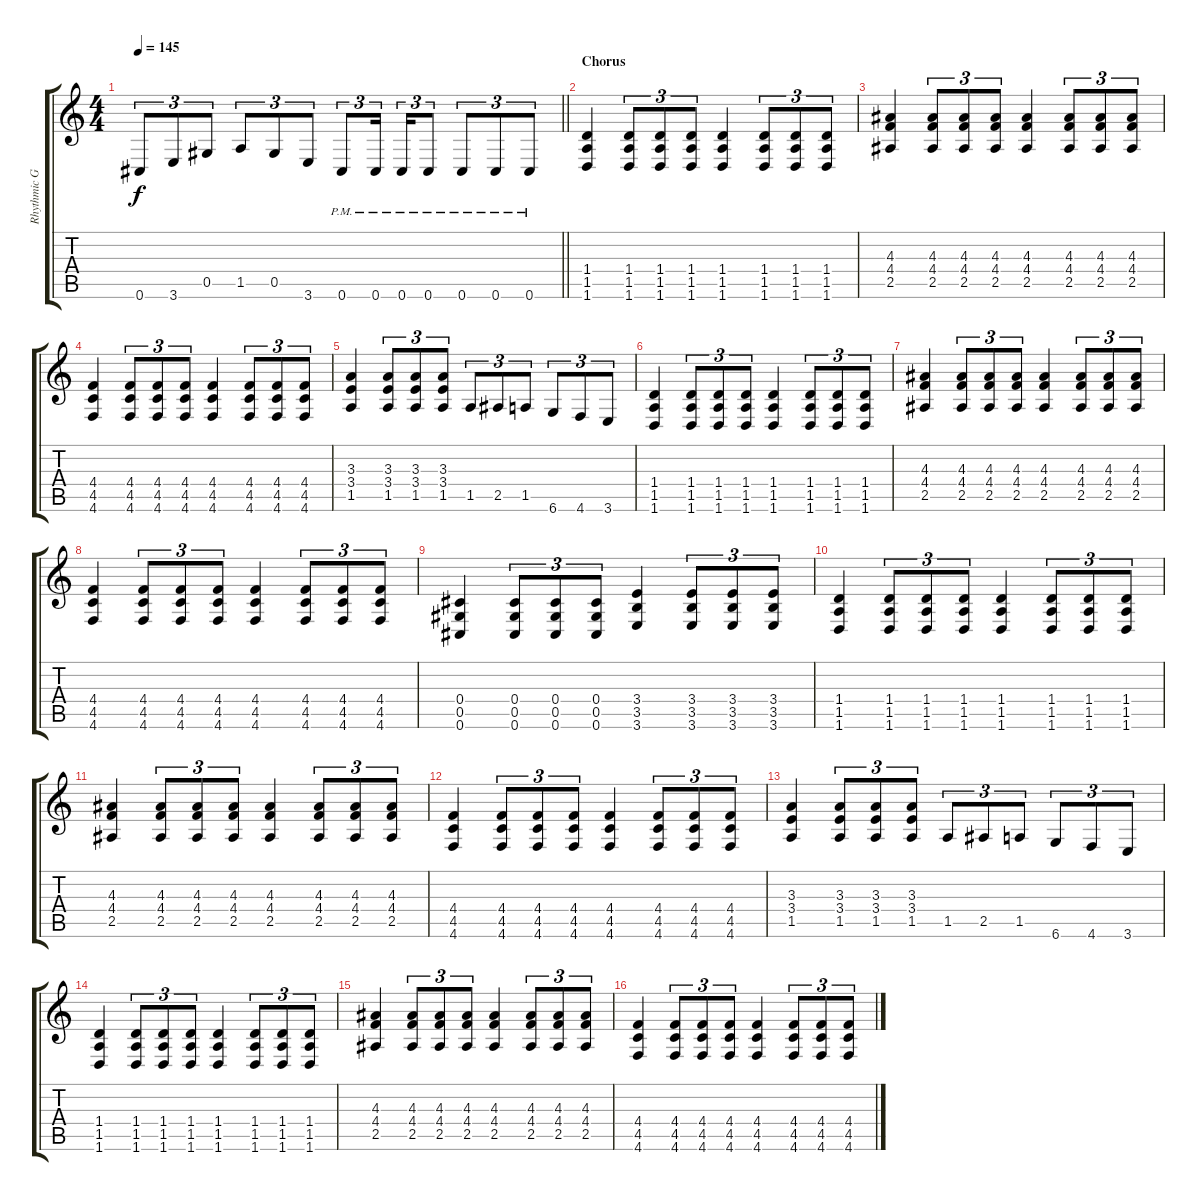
\track ("Rhythmic Guitar" "Rhythmic G") {instrument distortionguitar}
\staff {score tabs}
\tuning (Eb4 Bb3 Gb3 Db3 Ab2 Db2) {hide}
\ts (4 4)
\tempo 145
\clef g2
\barLineRight lightlight
\ks c
0.6.8{tu (3 2) dy f} 3.6.8{tu (3 2)} 0.5.8{tu (3 2)} 1.5.8{tu (3 2)} 0.5.8{tu (3 2)} 3.6.8{tu (3 2)} 0.6{pm}.8{tu (3 2)} 0.6{pm}.16{tu (3 2) beam splitsecondary} 0.6{pm}.16{tu (3 2)} 0.6{pm}.8{tu (3 2)} 0.6{pm}.8{tu (3 2)} 0.6{pm}.8{tu (3 2)} 0.6{pm}.8{tu (3 2)} |
\section ("" "Chorus")
(1.4 1.5 1.6).4 (1.4 1.5 1.6).8{tu (3 2)} (1.4 1.5 1.6).8{tu (3 2)} (1.4 1.5 1.6).8{tu (3 2)} (1.4 1.5 1.6).4 (1.4 1.5 1.6).8{tu (3 2)} (1.4 1.5 1.6).8{tu (3 2)} (1.4 1.5 1.6).8{tu (3 2)} |
(4.3 4.4 2.5).4 (4.3 4.4 2.5).8{tu (3 2)} (4.3 4.4 2.5).8{tu (3 2)} (4.3 4.4 2.5).8{tu (3 2)} (4.3 4.4 2.5).4 (4.3 4.4 2.5).8{tu (3 2)} (4.3 4.4 2.5).8{tu (3 2)} (4.3 4.4 2.5).8{tu (3 2)} |
(4.4 4.5 4.6).4 (4.4 4.5 4.6).8{tu (3 2)} (4.4 4.5 4.6).8{tu (3 2)} (4.4 4.5 4.6).8{tu (3 2)} (4.4 4.5 4.6).4 (4.4 4.5 4.6).8{tu (3 2)} (4.4 4.5 4.6).8{tu (3 2)} (4.4 4.5 4.6).8{tu (3 2)} |
(3.3 3.4 1.5).4 (3.3 3.4 1.5).8{tu (3 2)} (3.3 3.4 1.5).8{tu (3 2)} (3.3 3.4 1.5).8{tu (3 2)} 1.5.8{tu (3 2)} 2.5.8{tu (3 2)} 1.5.8{tu (3 2)} 6.6.8{tu (3 2)} 4.6.8{tu (3 2)} 3.6.8{tu (3 2)} |
(1.4 1.5 1.6).4 (1.4 1.5 1.6).8{tu (3 2)} (1.4 1.5 1.6).8{tu (3 2)} (1.4 1.5 1.6).8{tu (3 2)} (1.4 1.5 1.6).4 (1.4 1.5 1.6).8{tu (3 2)} (1.4 1.5 1.6).8{tu (3 2)} (1.4 1.5 1.6).8{tu (3 2)} |
(4.3 4.4 2.5).4 (4.3 4.4 2.5).8{tu (3 2)} (4.3 4.4 2.5).8{tu (3 2)} (4.3 4.4 2.5).8{tu (3 2)} (4.3 4.4 2.5).4 (4.3 4.4 2.5).8{tu (3 2)} (4.3 4.4 2.5).8{tu (3 2)} (4.3 4.4 2.5).8{tu (3 2)} |
(4.4 4.5 4.6).4 (4.4 4.5 4.6).8{tu (3 2)} (4.4 4.5 4.6).8{tu (3 2)} (4.4 4.5 4.6).8{tu (3 2)} (4.4 4.5 4.6).4 (4.4 4.5 4.6).8{tu (3 2)} (4.4 4.5 4.6).8{tu (3 2)} (4.4 4.5 4.6).8{tu (3 2)} |
(0.4 0.5 0.6).4 (0.4 0.5 0.6).8{tu (3 2)} (0.4 0.5 0.6).8{tu (3 2)} (0.4 0.5 0.6).8{tu (3 2)} (3.4 3.5 3.6).4 (3.4 3.5 3.6).8{tu (3 2)} (3.4 3.5 3.6).8{tu (3 2)} (3.4 3.5 3.6).8{tu (3 2)} |
(1.4 1.5 1.6).4 (1.4 1.5 1.6).8{tu (3 2)} (1.4 1.5 1.6).8{tu (3 2)} (1.4 1.5 1.6).8{tu (3 2)} (1.4 1.5 1.6).4 (1.4 1.5 1.6).8{tu (3 2)} (1.4 1.5 1.6).8{tu (3 2)} (1.4 1.5 1.6).8{tu (3 2)} |
(4.3 4.4 2.5).4 (4.3 4.4 2.5).8{tu (3 2)} (4.3 4.4 2.5).8{tu (3 2)} (4.3 4.4 2.5).8{tu (3 2)} (4.3 4.4 2.5).4 (4.3 4.4 2.5).8{tu (3 2)} (4.3 4.4 2.5).8{tu (3 2)} (4.3 4.4 2.5).8{tu (3 2)} |
(4.4 4.5 4.6).4 (4.4 4.5 4.6).8{tu (3 2)} (4.4 4.5 4.6).8{tu (3 2)} (4.4 4.5 4.6).8{tu (3 2)} (4.4 4.5 4.6).4 (4.4 4.5 4.6).8{tu (3 2)} (4.4 4.5 4.6).8{tu (3 2)} (4.4 4.5 4.6).8{tu (3 2)} |
(3.3 3.4 1.5).4 (3.3 3.4 1.5).8{tu (3 2)} (3.3 3.4 1.5).8{tu (3 2)} (3.3 3.4 1.5).8{tu (3 2)} 1.5.8{tu (3 2)} 2.5.8{tu (3 2)} 1.5.8{tu (3 2)} 6.6.8{tu (3 2)} 4.6.8{tu (3 2)} 3.6.8{tu (3 2)} |
(1.4 1.5 1.6).4 (1.4 1.5 1.6).8{tu (3 2)} (1.4 1.5 1.6).8{tu (3 2)} (1.4 1.5 1.6).8{tu (3 2)} (1.4 1.5 1.6).4 (1.4 1.5 1.6).8{tu (3 2)} (1.4 1.5 1.6).8{tu (3 2)} (1.4 1.5 1.6).8{tu (3 2)} |
(4.3 4.4 2.5).4 (4.3 4.4 2.5).8{tu (3 2)} (4.3 4.4 2.5).8{tu (3 2)} (4.3 4.4 2.5).8{tu (3 2)} (4.3 4.4 2.5).4 (4.3 4.4 2.5).8{tu (3 2)} (4.3 4.4 2.5).8{tu (3 2)} (4.3 4.4 2.5).8{tu (3 2)} |
(4.4 4.5 4.6).4 (4.4 4.5 4.6).8{tu (3 2)} (4.4 4.5 4.6).8{tu (3 2)} (4.4 4.5 4.6).8{tu (3 2)} (4.4 4.5 4.6).4 (4.4 4.5 4.6).8{tu (3 2)} (4.4 4.5 4.6).8{tu (3 2)} (4.4 4.5 4.6).8{tu (3 2)}
